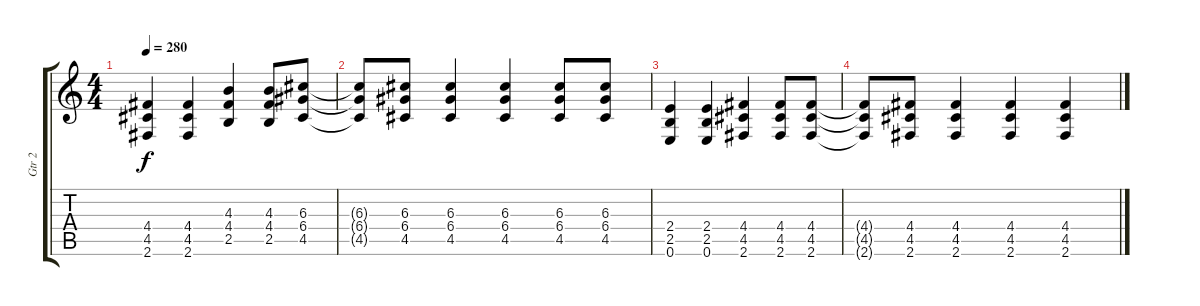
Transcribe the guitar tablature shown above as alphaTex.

\track ("Gtr 2" "Gtr 2") {instrument overdrivenguitar}
\staff {score tabs}
\tuning (E4 B3 G3 D3 A2 E2) {hide}
\ts (4 4)
\tempo 280
\clef g2
\ks c
(4.4 4.5 2.6).4{dy f} (4.4 4.5 2.6).4 (4.3 4.4 2.5).4 (4.3 4.4 2.5).8 (6.3 6.4 4.5).8 |
(6.3{t} 6.4{t} 4.5{t}).8 (6.3 6.4 4.5).8 (6.3 6.4 4.5).4 (6.3 6.4 4.5).4 (6.3 6.4 4.5).8 (6.3 6.4 4.5).8 |
(2.4 2.5 0.6).4 (2.4 2.5 0.6).4 (4.4 4.5 2.6).4 (4.4 4.5 2.6).8 (4.4 4.5 2.6).8 |
(4.4{t} 4.5{t} 2.6{t}).8 (4.4 4.5 2.6).8 (4.4 4.5 2.6).4 (4.4 4.5 2.6).4 (4.4 4.5 2.6).4
